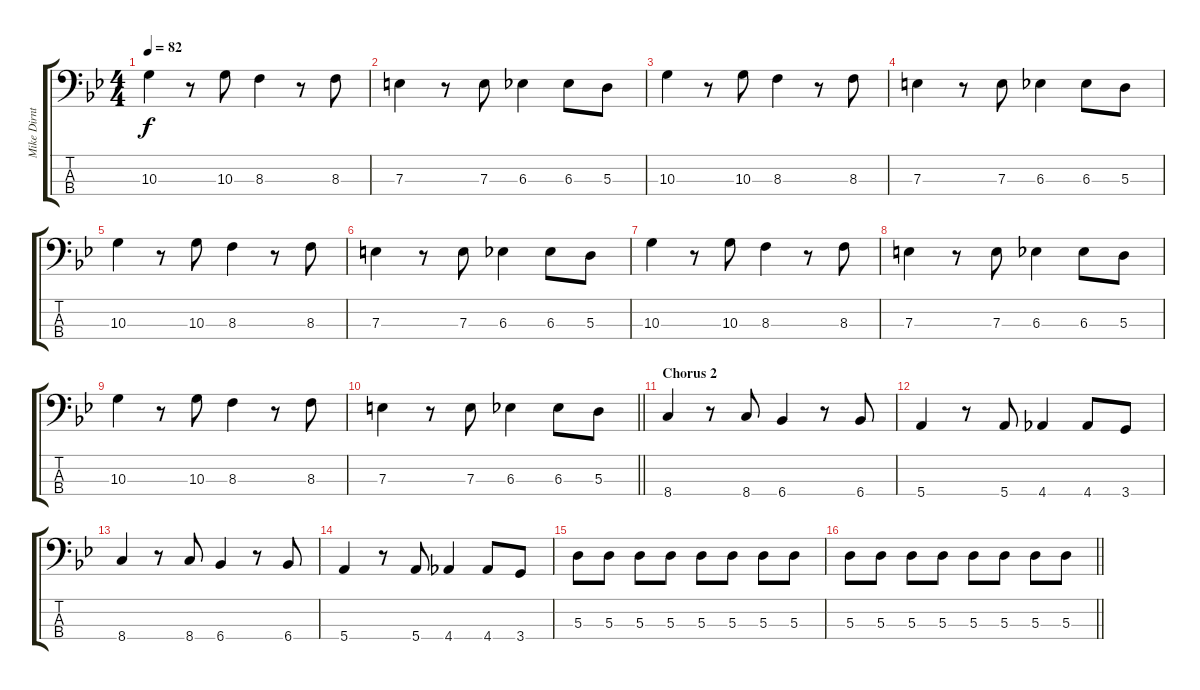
\track ("Mike Dirnt - Bass" "Mike Dirnt") {instrument electricbassfinger}
\staff {score tabs}
\tuning (G2 D2 A1 E1) {hide}
\ts (4 4)
\tempo 82
\clef f4
\ks gminor
10.3.4{dy f} r.8 10.3.8 8.3.4 r.8 8.3.8 |
7.3.4 r.8 7.3.8 6.3.4 6.3.8 5.3.8 |
10.3.4 r.8 10.3.8 8.3.4 r.8 8.3.8 |
7.3.4 r.8 7.3.8 6.3.4 6.3.8 5.3.8 |
10.3.4 r.8 10.3.8 8.3.4 r.8 8.3.8 |
7.3.4 r.8 7.3.8 6.3.4 6.3.8 5.3.8 |
10.3.4 r.8 10.3.8 8.3.4 r.8 8.3.8 |
7.3.4 r.8 7.3.8 6.3.4 6.3.8 5.3.8 |
10.3.4 r.8 10.3.8 8.3.4 r.8 8.3.8 |
\barLineRight lightlight
7.3.4 r.8 7.3.8 6.3.4 6.3.8 5.3.8 |
\section ("" "Chorus 2")
8.4.4 r.8 8.4.8 6.4.4 r.8 6.4.8 |
5.4.4 r.8 5.4.8 4.4.4 4.4.8 3.4.8 |
8.4.4 r.8 8.4.8 6.4.4 r.8 6.4.8 |
5.4.4 r.8 5.4.8 4.4.4 4.4.8 3.4.8 |
5.3.8 5.3.8 5.3.8 5.3.8 5.3.8 5.3.8 5.3.8 5.3.8 |
\barLineRight lightlight
5.3.8 5.3.8 5.3.8 5.3.8 5.3.8 5.3.8 5.3.8 5.3.8
